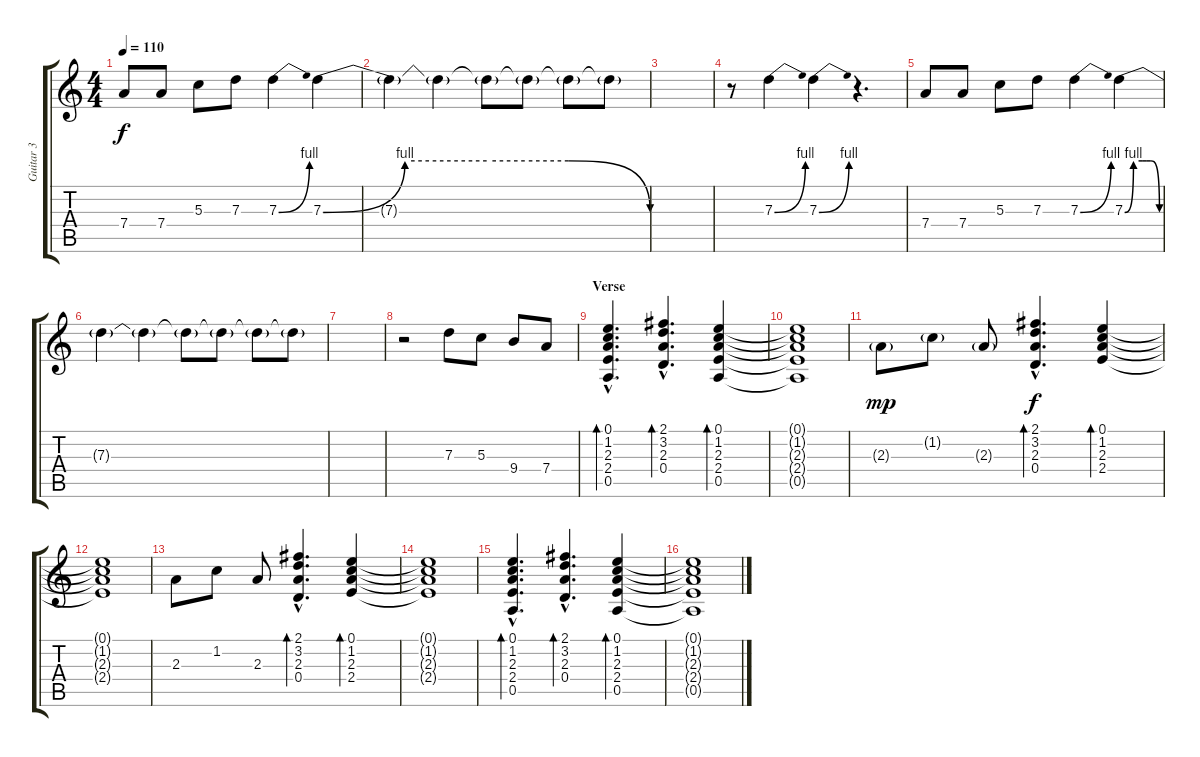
\track ("Guitar 3" "Guitar 3") {instrument electricguitarclean}
\staff {score tabs}
\tuning (E4 B3 G3 D3 A2 E2) {hide}
\ts (4 4)
\tempo 110
\clef g2
\ks c
7.4.8{dy f} 7.4.8 5.3.8 7.3.8 7.3{be (bend 0 0 60 4)}.4 7.3{be (custom 0 0 15 4 30 4 37 4 45 4 60 0)}.4 |
7.3{t}.4 7.3{t}.4 7.3{t}.8 7.3{t}.8 7.3{t}.8 7.3{t}.8 |
|
r.8 7.3{be (bend 0 0 60 4)}.4 7.3{be (bend 0 0 60 4)}.4 r.4{d} |
7.4.8 7.4.8 5.3.8 7.3.8 7.3{be (bend 0 0 60 4)}.4 7.3{be (custom 0 0 15 4 30 4 37 4 45 4 60 0)}.4 |
7.3{t}.4 7.3{t}.4 7.3{t}.8 7.3{t}.8 7.3{t}.8 7.3{t}.8 |
|
r.2 7.3.8 5.3.8 9.4.8 7.4.8 |
\section ("" "Verse")
(0.1{hac} 1.2{hac} 2.3{hac} 2.4{hac} 0.5{hac}).4{d bd 240} (2.1{hac} 3.2{hac} 2.3{hac} 0.4{hac}).4{d bd 60} (0.1 1.2 2.3 2.4 0.5).4{bd 120} |
(0.1{t} 1.2{t} 2.3{t} 2.4{t} 0.5{t}).1 |
2.3{g}.8{dy mp} 1.2{g}.8 2.3{g}.8 (2.1{hac} 3.2{hac} 2.3{hac} 0.4{hac}).4{d bd 240 dy f} (0.1 1.2 2.3 2.4).4{bd 240} |
(0.1{t} 1.2{t} 2.3{t} 2.4{t}).1 |
2.3.8 1.2.8 2.3.8 (2.1{hac} 3.2{hac} 2.3{hac} 0.4{hac}).4{d bd 240} (0.1 1.2 2.3 2.4).4{bd 240} |
(0.1{t} 1.2{t} 2.3{t} 2.4{t}).1 |
(0.1{hac} 1.2{hac} 2.3{hac} 2.4{hac} 0.5{hac}).4{d bd 240} (2.1{hac} 3.2{hac} 2.3{hac} 0.4{hac}).4{d bd 60} (0.1 1.2 2.3 2.4 0.5).4{bd 120} |
(0.1{t} 1.2{t} 2.3{t} 2.4{t} 0.5{t}).1
